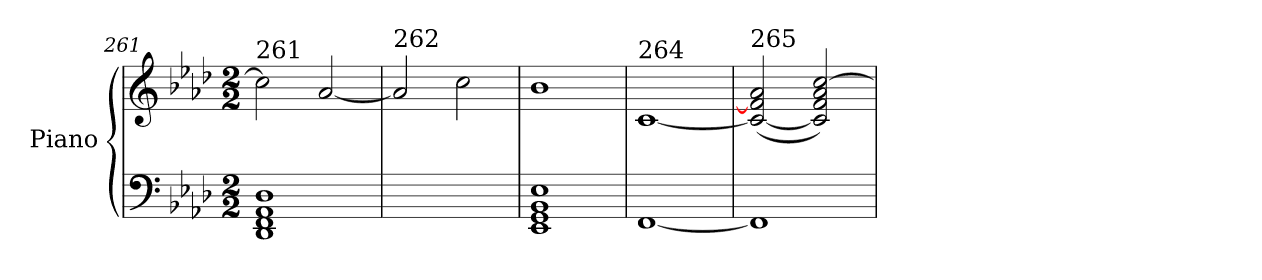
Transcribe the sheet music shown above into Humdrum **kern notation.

**kern	**kern
*part1	*part1
*staff2	*staff1
*I"Piano	*
*I'Pno	*
!!LO:PB:g=z
*clefF4	*clefG2
*k[b-e-a-d-]	*k[b-e-a-d-]
*A-:	*A-:
*M2/2	*M2/2
=261	=261
*^	*
!	!	!LO:TX:a:t=261
1D-	1DD- 1FF 1AA-	2cc\]
.	.	[2a-/
*v	*v	*
!!LO:PB:g=z
=262	=262
*	*^
!	!LO:TX:a:t=262	!
1ryy	1ryy	2a-/]
.	.	2cc\
=263	=263	=263
*^	*	*
!	!	!LO:TX:a:t=263	!
*	*	*v	*v
1E-	1EE- 1GG 1BB-	1b-
=264	=264	=264
!	!	!LO:TX:a:t=264
*v	*v	*
[1FF	[1c
=265	=265
!	!LO:TX:a:t=265
1FF]	(2c/_ 2f/] 2a-/
.	2c/] 2f/ 2a-/ [2cc/)
=	=
*-	*-
